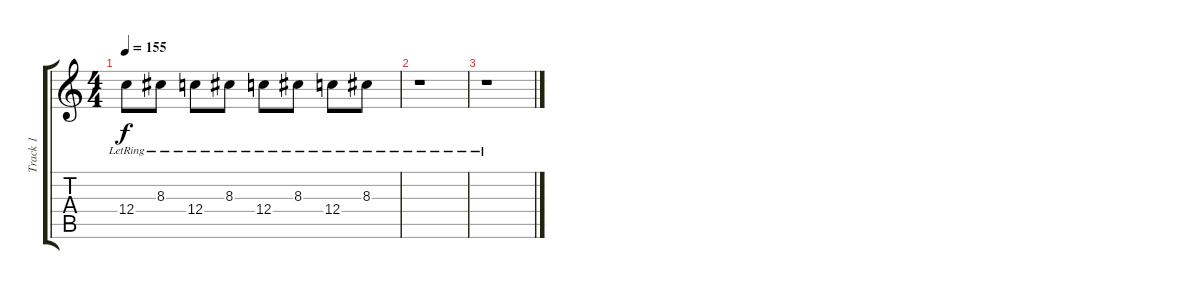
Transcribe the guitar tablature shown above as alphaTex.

\track ("Track 1" "Track 1") {instrument overdrivenguitar}
\staff {score tabs}
\tuning (D4 A3 F3 C3 G2 C2) {hide}
\ts (4 4)
\tempo 155
\clef g2
\ks c
12.4{lr}.8{dy f} 8.3{lr}.8 12.4{lr}.8 8.3{lr}.8 12.4{lr}.8 8.3{lr}.8 12.4{lr}.8 8.3{lr}.8 |
r.1 |
r.1
